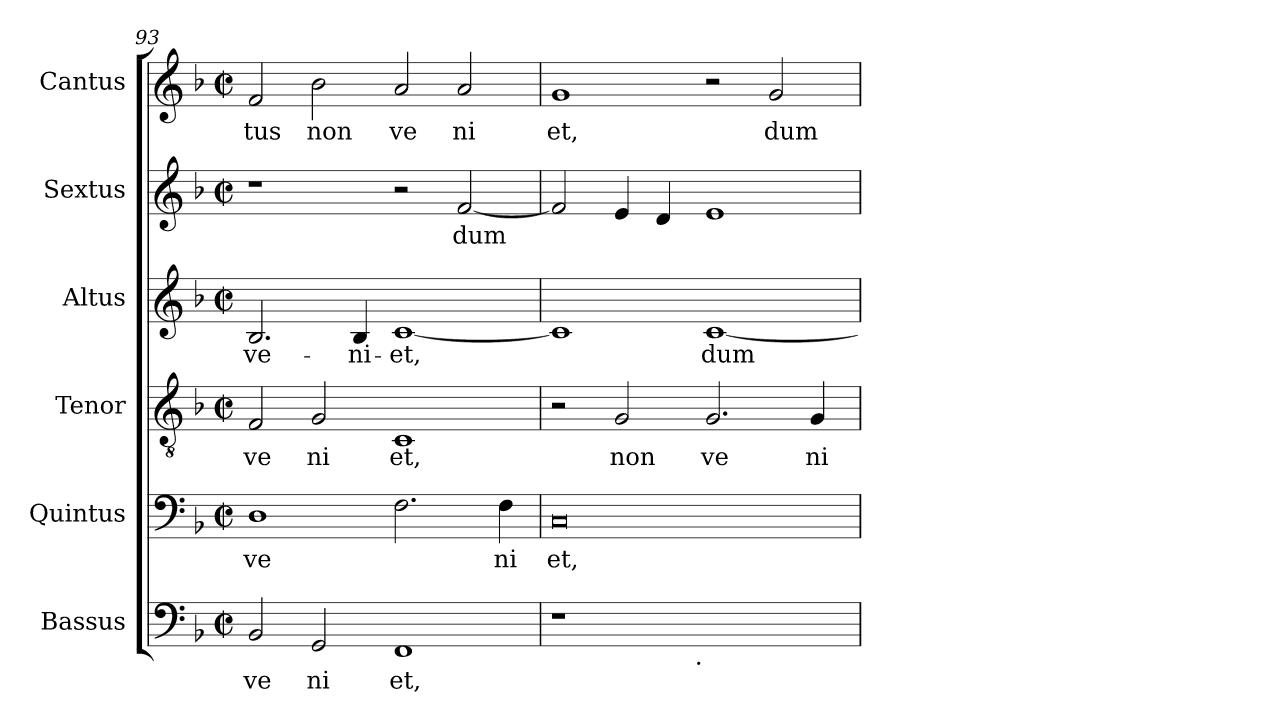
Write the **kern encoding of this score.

**kern	**text	**kern	**text	**kern	**text	**kern	**text	**kern	**text	**kern	**text
*part6	*part6	*part5	*part5	*part4	*part4	*part3	*part3	*part2	*part2	*part1	*part1
*staff6	*staff6	*staff5	*staff5	*staff4	*staff4	*staff3	*staff3	*staff2	*staff2	*staff1	*staff1
*I"Bassus	*	*I"Quintus	*	*I"Tenor	*	*I"Altus	*	*I"Sextus	*	*I"Cantus	*
!!LO:PB:g=z
*clefF4	*	*clefF4	*	*clefGv2	*	*clefG2	*	*clefG2	*	*clefG2	*
*k[b-]	*	*k[b-]	*	*k[b-]	*	*k[b-]	*	*k[b-]	*	*k[b-]	*
*F:	*	*F:	*	*F:	*	*F:	*	*F:	*	*F:	*
*M2/2	*	*M2/2	*	*M2/2	*	*M2/2	*	*M2/2	*	*M2/2	*
*met(c|)	*	*met(c|)	*	*met(c|)	*	*met(c|)	*	*met(c|)	*	*met(c|)	*
=93	=93	=93	=93	=93	=93	=93	=93	=93	=93	=93	=93
!	!LO:LY:b	!	!LO:LY:b:cj	!	!LO:LY:b	!	!LO:LY:b:cj	!	!	!	!LO:LY:b
2BB-/	ve	1D	ve	2F/	ve	2.B-/	ve-	1r	.	2f/	tus
!	!LO:LY:b	!	!	!	!LO:LY:b	!	!	!	!	!	!LO:LY:b
2GG/	ni	.	.	2G/	ni	.	.	.	.	2b-\	non
!	!	!	!	!	!	!	!LO:LY:b:cj	!	!	!	!
.	.	.	.	.	.	4B-/	-ni-	.	.	.	.
!	!LO:LY:b	!	!LO:LY:b:cj	!	!LO:LY:b	!	!LO:LY:b:cj	!	!	!	!LO:LY:b
1FF	et,	2.F\	.	1C	et,	[<1c	-et,	2r	.	2a/	ve
!	!	!	!	!	!	!	!	!	!LO:LY:b	!	!LO:LY:b
.	.	.	.	.	.	.	.	[<2f/	dum	2a/	ni
!	!	!	!LO:LY:b:cj	!	!	!	!	!	!	!	!
.	.	4F\	ni	.	.	.	.	.	.	.	.
=94	=94	=94	=94	=94	=94	=94	=94	=94	=94	=94	=94
!	!	!	!LO:LY:b:cj	!	!	!	!LO:LY:b:cj	!	!LO:LY:b	!	!LO:LY:b
*^	*	*	*	*	*	*	*	*	*	*	*
1r	2ryy	.	0C	et,	2r	.	1c]	.	2f/]	.	1g	et,
!	!	!	!	!	!	!LO:LY:b	!	!	!	!LO:LY:b	!	!
.	4...ryy	.	.	.	2G/	non	.	.	4e/	.	.	.
!	!	!	!	!	!	!	!	!	!	!LO:LY:b	!	!
.	.	.	.	.	.	.	.	.	4d/	.	.	.
!	!LO:TX:b:t=.	!	!	!	!	!	!	!	!	!	!	!
.	1ryy	.	.	.	.	.	.	.	.	.	.	.
!	!	!	!	!	!	!LO:LY:b	!	!LO:LY:b:cj	!	!LO:LY:b	!	!
1ryy	.	.	.	.	2.G/	ve	[<1c	dum	1e	.	2r	.
!	!	!	!	!	!	!	!	!	!	!	!	!LO:LY:b
.	.	.	.	.	.	.	.	.	.	.	2g/	dum
!	!	!	!	!	!	!LO:LY:b	!	!	!	!	!	!
.	.	.	.	.	4G/	ni	.	.	.	.	.	.
.	32ryy	.	.	.	.	.	.	.	.	.	.	.
*v	*v	*	*	*	*	*	*	*	*	*	*	*
=	=	=	=	=	=	=	=	=	=	=	=
*-	*-	*-	*-	*-	*-	*-	*-	*-	*-	*-	*-
